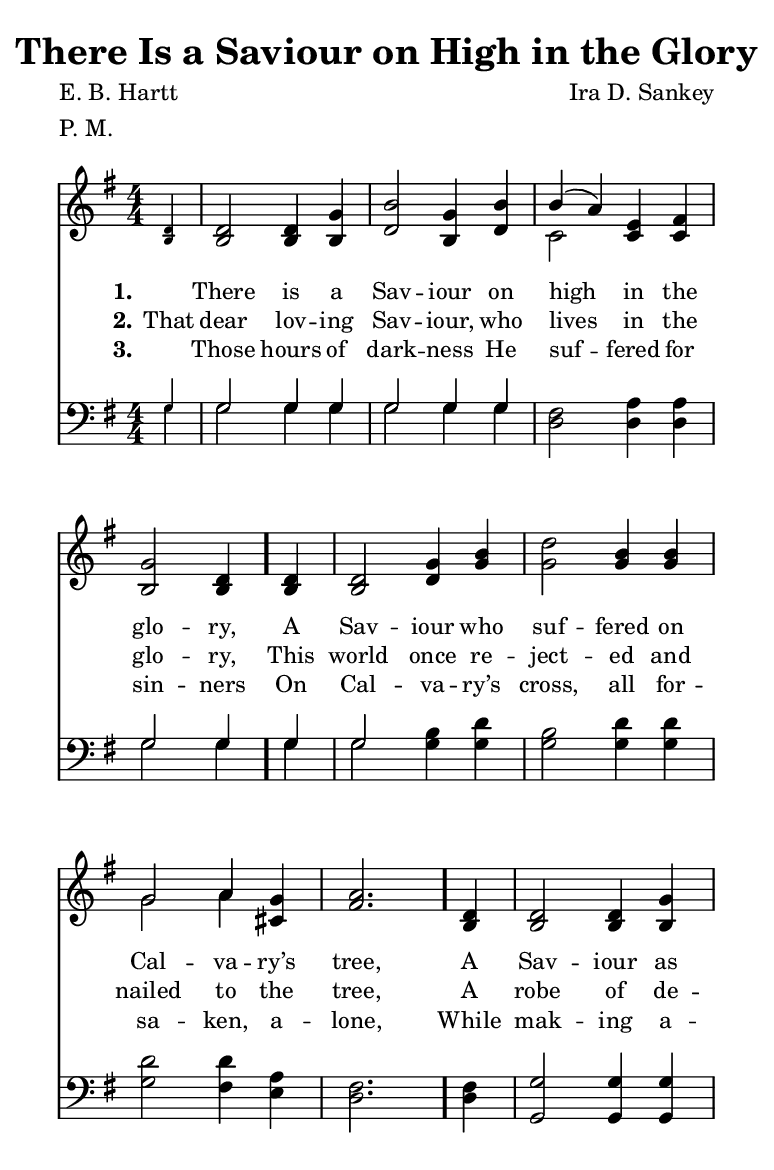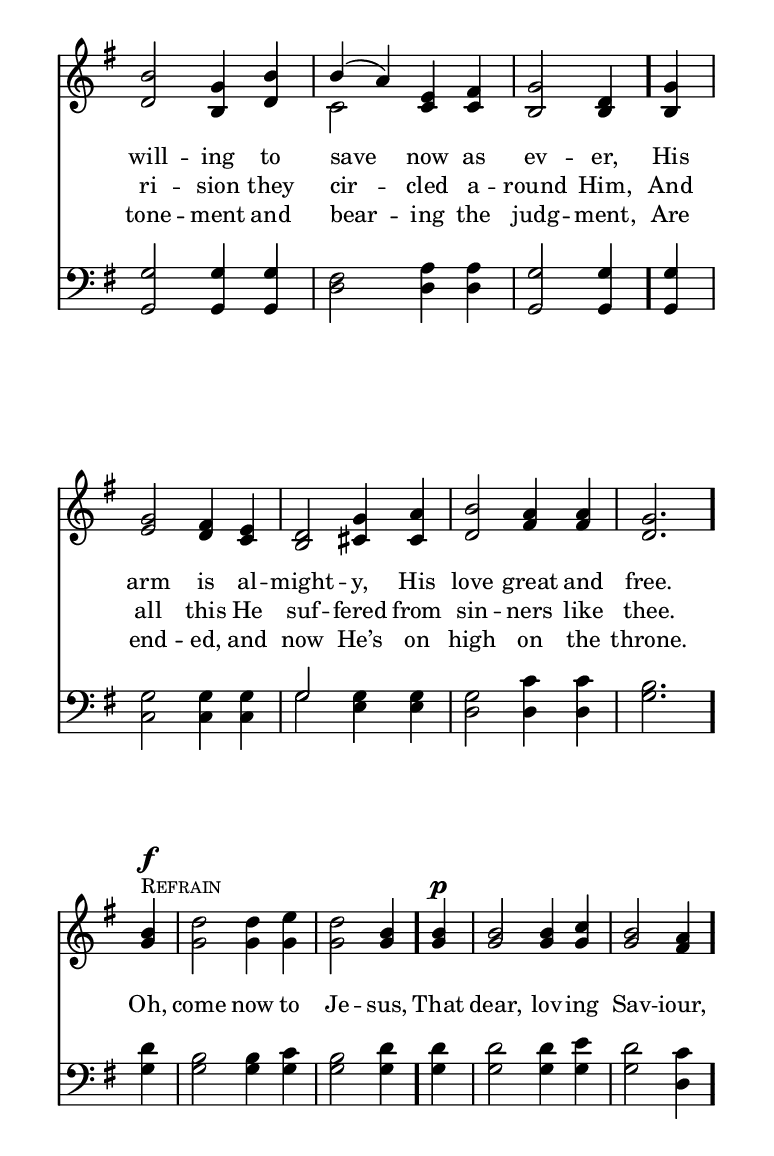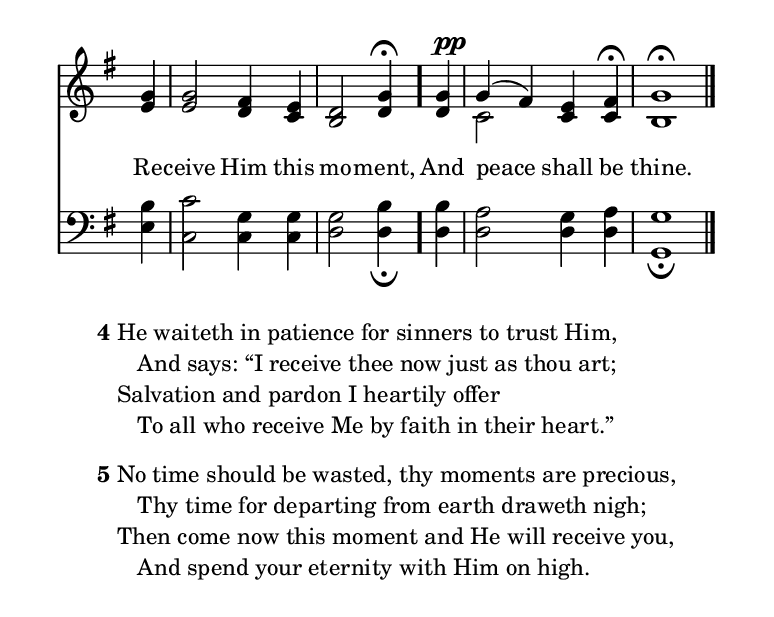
\include "common/global.ily"
\paper {
  \include "common/paper.ily"
  ragged-last-bottom = ##t
  systems-per-page = #(cond (is-eogsized 5) (#t #f))
  system-count = #(cond (is-eogsized 6) (#t #f))
}

\header{
  %gospel
  hymnnumber = "124"
  title = "There Is a Saviour on High in the Glory"
  tunename = ""
  meter = "P. M."
  poet = "E. B. Hartt"
  composer = "Ira D. Sankey"
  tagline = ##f
}

ta = { \tempo 4=120 }
tb = { \tempo 4=60 }

global = {
  \include "common/overrides.ily"
  \override Staff.TimeSignature.style = #'numbered
  \time 4/4
  \override Score.MetronomeMark.transparent = ##t % hide all fermata changes too
  \key g \major
  \ta
  \partial 4
  \autoBeamOff
}

notesSoprano = {
\global
\relative c' {

  \once \override NoteHead.font-size = #-4 d4 |
  d2 d4 g | b2 g4 b | b( a) e fis | g2 d4 \eogbreak
  d4 | d2 g4 b | d2 b4 b | g2 a4 g | a2. \eogbreak
  d,4 | d2 d4 g | b2 g4 b | b( a) e fis | g2 d4 \eogbreak
  g4 | g2 fis4 e | d2 g4 a | b2 a4 a | g2. \eogbreak

  << s^\markup { \small \caps "Refrain" } % TODO arrange REFRAIN and dynamic forte appropriately
  { b4^\markup \dynamic f | d2 d4 e d2 b4 } >>
  b^\markup \dynamic p | b2 b4 c | b2 a4
  g4 | g2 fis4 e | d2 \tb g4 \fermata \ta
  g4^\markup \dynamic pp | g( fis) e \tb fis \fermata | g1 \fermata \ta |

  \bar "|."

}
}

notesAlto = {
\global
\relative e' {

  \once \override NoteHead.font-size = #-4 b4 |
  b2 b4 b | d2 b4 d | c2 c4 c | b2 b4
  b4 | b2 d4 g | g2 g4 g | g2 a4 cis, | fis2.
  b,4 | b2 b4 b | d2 b4 d | c2 c4 c | b2 b4
  b4 | e2 d4 c | b2 cis4 cis | d2 fis4 fis | d2.

  g4 | g2 g4 g | g2 g4
  g | g2 g4 g | g2 fis4
  e4 | e2 d4 c | b2 d4
  d4 | c2 c4 c | b1 |

}
}

notesTenor = {
\global
\relative a {

  \once \override NoteHead.font-size = #-4 g4 |
  g2 g4 g | g2 g4 g | fis2 a4 a | g2 g4
  g4 | g2 b4 d | b2 d4 d | d2 d4 a | fis2.
  fis4 | g2 g4 g | g2 g4 g | fis2 a4 a | g2 g4
  g4 | g2 g4 g | g2 g4 g | g2 c4 c | b2.

  d4 | b2 b4 c | b2 d4
  d | d2 d4 e | d2 c4
  b4 | c2 g4 g | g2 b4
  b4 | a2 g4 a | g1 |
}
}

notesBass = {
\global
\relative f {

  \once \override NoteHead.font-size = #-4 g4 |
  g2 g4 g | g2 g4 g | d2 d4 d4 | g2 g4
  g4 | g2 g4 g | g2 g4 g | g2 fis4 e | d2.
  d4 | g,2 g4 g | g2 g4 g | d'2 d4 d | g,2 g4
  g4 | c2 c4 c | g'2 e4 e | d2 d4 d | g2.

  g4 | g2 g4 g | g2 g4
  g | g2 g4 g | g2 d4
  e4 | c2 c4 c | d2 d4_\fermata
  d4 | d2 d4 d | g,1_\fermata |

}
}

Refrain = \lyricmode {

Oh, come now to Je -- sus, \bar "."
That dear, lov -- ing Sav -- iour, \bar "."
Re -- ceive Him this mo -- ment, \bar "."
And peace shall be thine. \bar "."

}

wordsA = \lyricmode {
\set stanza = "1."

_ There is a Sav -- iour on high in the glo -- ry, \bar "."
A Sav -- iour who suf -- fered on Cal -- va -- ry’s tree, \bar "."
A Sav -- iour as will -- ing to save now as ev -- er, \bar "."
His arm is al -- might -- y, His love great and free. \bar "."

}

wordsB = \lyricmode {
\set stanza = "2."

That dear lov -- ing Sav -- iour, who lives in the glo -- ry,
This world once re -- ject -- ed and nailed to the tree,
A robe of de -- ri -- sion they cir -- cled a -- round Him,
And all this He suf -- fered from sin -- ners like thee.

\Refrain

}

wordsC = \lyricmode {
\set stanza = "3."

_ Those hours of dark -- ness He suf -- fered for sin -- ners
On Cal -- va -- ry’s cross, all for -- sa -- ken, a -- lone,
While mak -- ing a -- tone -- ment and bear -- ing the judg -- ment,
Are end -- ed, and now He’s on high on the throne.

}

wordsD = \markuplist {

\line { He waiteth in patience for sinners to trust Him, }
\line { { \hspace #2 } And says: “I receive thee now just as thou art; }
\line { Salvation and pardon I heartily offer }
\line { { \hspace #2 } To all who receive Me by faith in their heart.” }

}

wordsE = \markuplist {

\line { No time should be wasted, thy moments are precious, }
\line { { \hspace #2 } Thy time for departing from earth draweth nigh; }
\line { Then come now this moment and He will receive you, }
\line { { \hspace #2 } And spend your eternity with Him on high. }

}

\score {
  \context ChoirStaff <<
    \context Staff = upper <<
      \set Staff.autoBeaming = ##f
      \set ChoirStaff.systemStartDelimiter = #'SystemStartBar
      \set ChoirStaff.printPartCombineTexts = ##f
      \partcombine #'(2 . 11) \notesSoprano \notesAlto
      \context NullVoice = sopranos { \voiceOne << \notesSoprano >> }
      \context Lyrics = one   \lyricsto sopranos \wordsA
      \context Lyrics = two   \lyricsto sopranos \wordsB
      \context Lyrics = three \lyricsto sopranos \wordsC
    >>
    \context Staff = men <<
      \set Staff.autoBeaming = ##f
      \clef bass
      \set ChoirStaff.printPartCombineTexts = ##f
      \partcombine #'(2 . 11) \notesTenor \notesBass
    >>
  >>
  \layout {
    \include "common/layout.ily"
  }
  #(cond ((ly:get-option 'eog-midi-permitted) #{ \midi{
    \include "common/midi.ily"
  } #}))
}

\noPageBreak

\markup { \fill-line { \vcenter \column {
  \vspace #1
  \line{ \bold 4 \column { \wordsD } } \combine \null \vspace #0.4
  \line{ \bold 5 \column { \wordsE } } \combine \null \vspace #0.4
  \vspace #1
} } }

\version "2.19.49"  % necessary for upgrading to future LilyPond versions.

% vi:set et ts=2 sw=2 ai nocindent syntax=lilypond:
